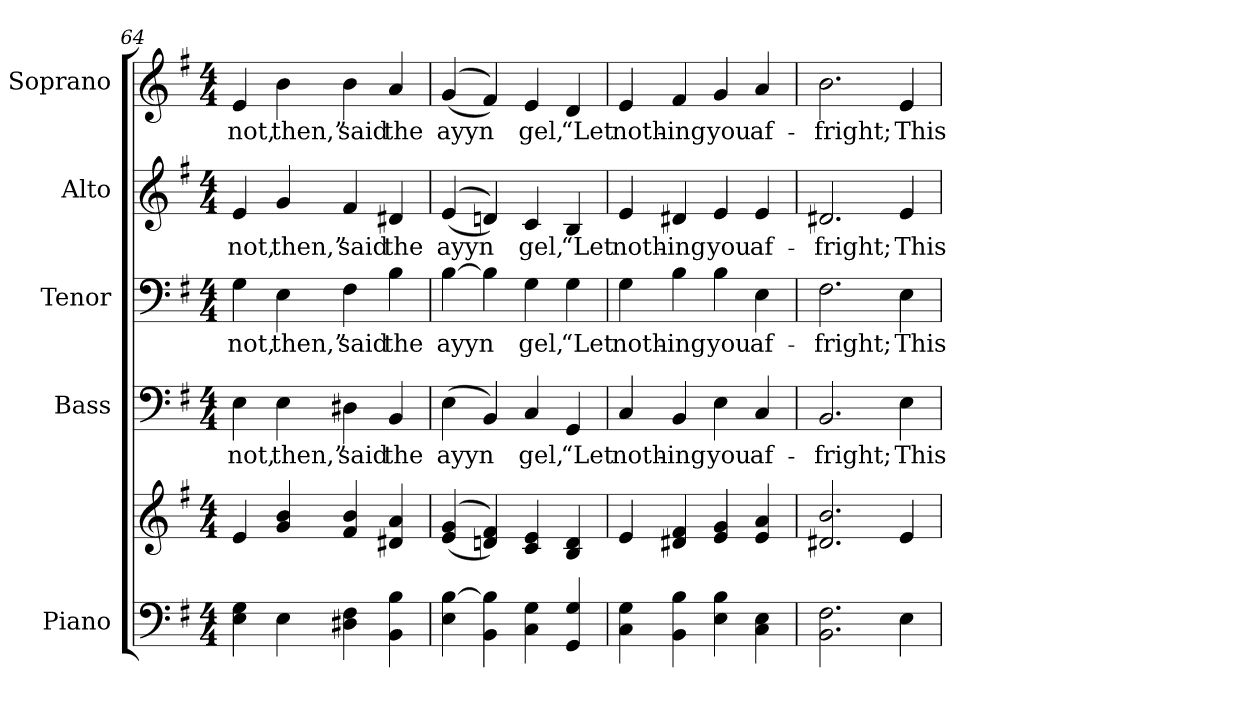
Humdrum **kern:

**kern	**kern	**kern	**text	**kern	**text	**kern	**text	**kern	**text
*part5	*part5	*part4	*part4	*part3	*part3	*part2	*part2	*part1	*part1
*staff6	*staff5	*staff4	*staff4	*staff3	*staff3	*staff2	*staff2	*staff1	*staff1
*I"Piano	*	*I"Bass	*	*I"Tenor	*	*I"Alto	*	*I"Soprano	*
*I'Pno.	*	*I'B.	*	*I'T.	*	*I'A.	*	*I'S.	*
*clefF4	*clefG2	*clefF4	*	*clefF4	*	*clefG2	*	*clefG2	*
*k[f#]	*k[f#]	*k[f#]	*	*k[f#]	*	*k[f#]	*	*k[f#]	*
*G:	*G:	*G:	*	*G:	*	*G:	*	*G:	*
*M4/4	*M4/4	*M4/4	*	*M4/4	*	*M4/4	*	*M4/4	*
=64	=64	=64	=64	=64	=64	=64	=64	=64	=64
!	!	!	!LO:LY:b:color=#000000	!	!	!	!	!	!
!	!	!	!	!	!LO:LY:b:color=#000000	!	!	!	!
!	!	!	!	!	!	!	!LO:LY:b:color=#000000	!	!
!	!	!	!	!	!	!	!	!	!LO:LY:b:color=#000000
4Ei\ 4Gi	4ei/	4Ei\	not,	4Gi\	not,	4ei/	not,	4ei/	not,
!	!	!	!LO:LY:b:color=#000000	!	!	!	!	!	!
!	!	!	!	!	!LO:LY:b:color=#000000	!	!	!	!
!	!	!	!	!	!	!	!LO:LY:b:color=#000000	!	!
!	!	!	!	!	!	!	!	!	!LO:LY:b:color=#000000
4Ei\	4gi/ 4bi	4Ei\	then,”	4Ei\	then,”	4gi/	then,”	4bi\	then,”
!	!	!	!LO:LY:b:color=#000000	!	!	!	!	!	!
!	!	!	!	!	!LO:LY:b:color=#000000	!	!	!	!
!	!	!	!	!	!	!	!LO:LY:b:color=#000000	!	!
!	!	!	!	!	!	!	!	!	!LO:LY:b:color=#000000
4D#Xi\ 4F#i	4f#i/ 4bi	4D#Xi\	said	4F#i\	said	4f#i/	said	4bi\	said
!	!	!	!LO:LY:b:color=#000000	!	!	!	!	!	!
!	!	!	!	!	!LO:LY:b:color=#000000	!	!	!	!
!	!	!	!	!	!	!	!LO:LY:b:color=#000000	!	!
!	!	!	!	!	!	!	!	!	!LO:LY:b:color=#000000
4BBi\ 4Bi	4d#Xi/ 4ai	4BBi/	the	4Bi\	the	4d#Xi/	the	4ai/	the
!!LO:PB:g=z
=65	=65	=65	=65	=65	=65	=65	=65	=65	=65
!	!	!	!LO:LY:b:color=#000000	!	!	!	!	!	!
!	!	!	!	!	!LO:LY:b:color=#000000	!	!	!	!
!	!	!	!	!	!	!	!LO:LY:b:color=#000000	!	!
!	!	!	!	!	!	!	!	!	!LO:LY:b:color=#000000
4Ei\ [>4Bi	((4ei/ 4gi	(4Ei\	ayyn	[>4Bi\	ayyn	((4ei/	ayyn	((4gi/	ayyn
4BBi\ 4Bi]	4dni/ 4f#i))	4BBi/)	.	4Bi\]	.	4dni/))	.	4f#i/))	.
!	!	!	!LO:LY:b:color=#000000	!	!	!	!	!	!
!	!	!	!	!	!LO:LY:b:color=#000000	!	!	!	!
!	!	!	!	!	!	!	!LO:LY:b:color=#000000	!	!
!	!	!	!	!	!	!	!	!	!LO:LY:b:color=#000000
4Ci\ 4Gi	4ci/ 4ei	4Ci/	gel,	4Gi\	gel,	4ci/	gel,	4ei/	gel,
!	!	!	!LO:LY:b:color=#000000	!	!	!	!	!	!
!	!	!	!	!	!LO:LY:b:color=#000000	!	!	!	!
!	!	!	!	!	!	!	!LO:LY:b:color=#000000	!	!
!	!	!	!	!	!	!	!	!	!LO:LY:b:color=#000000
4GGi/ 4Gi	4Bi/ 4di	4GGi/	“Let	4Gi\	“Let	4Bi/	“Let	4di/	“Let
=66	=66	=66	=66	=66	=66	=66	=66	=66	=66
!	!	!	!LO:LY:b:color=#000000	!	!	!	!	!	!
!	!	!	!	!	!LO:LY:b:color=#000000	!	!	!	!
!	!	!	!	!	!	!	!LO:LY:b:color=#000000	!	!
!	!	!	!	!	!	!	!	!	!LO:LY:b:color=#000000
4Ci\ 4Gi	4ei/	4Ci/	noth-	4Gi\	noth-	4ei/	noth-	4ei/	noth-
!	!	!	!LO:LY:b:color=#000000	!	!	!	!	!	!
!	!	!	!	!	!LO:LY:b:color=#000000	!	!	!	!
!	!	!	!	!	!	!	!LO:LY:b:color=#000000	!	!
!	!	!	!	!	!	!	!	!	!LO:LY:b:color=#000000
4BBi\ 4Bi	4d#Xi/ 4f#i	4BBi/	-ing	4Bi\	-ing	4d#Xi/	-ing	4f#i/	-ing
!	!	!	!LO:LY:b:color=#000000	!	!	!	!	!	!
!	!	!	!	!	!LO:LY:b:color=#000000	!	!	!	!
!	!	!	!	!	!	!	!LO:LY:b:color=#000000	!	!
!	!	!	!	!	!	!	!	!	!LO:LY:b:color=#000000
4Ei\ 4Bi	4ei/ 4gi	4Ei\	you	4Bi\	you	4ei/	you	4gi/	you
!	!	!	!LO:LY:b:color=#000000	!	!	!	!	!	!
!	!	!	!	!	!LO:LY:b:color=#000000	!	!	!	!
!	!	!	!	!	!	!	!LO:LY:b:color=#000000	!	!
!	!	!	!	!	!	!	!	!	!LO:LY:b:color=#000000
4Ci\ 4Ei	4ei/ 4ai	4Ci/	af-	4Ei\	af-	4ei/	af-	4ai/	af-
!!LO:PB:g=z
=67	=67	=67	=67	=67	=67	=67	=67	=67	=67
!	!	!	!LO:LY:b:color=#000000	!	!	!	!	!	!
!	!	!	!	!	!LO:LY:b:color=#000000	!	!	!	!
!	!	!	!	!	!	!	!LO:LY:b:color=#000000	!	!
!	!	!	!	!	!	!	!	!	!LO:LY:b:color=#000000
2.BBi\ 2.F#i	2.d#Xi/ 2.bi	2.BBi/	-fright;	2.F#i\	-fright;	2.d#Xi/	-fright;	2.bi\	-fright;
!	!	!	!LO:LY:b:color=#000000	!	!	!	!	!	!
!	!	!	!	!	!LO:LY:b:color=#000000	!	!	!	!
!	!	!	!	!	!	!	!LO:LY:b:color=#000000	!	!
!	!	!	!	!	!	!	!	!	!LO:LY:b:color=#000000
4Ei\	4ei/	4Ei\	This	4Ei\	This	4ei/	This	4ei/	This
=	=	=	=	=	=	=	=	=	=
*-	*-	*-	*-	*-	*-	*-	*-	*-	*-
